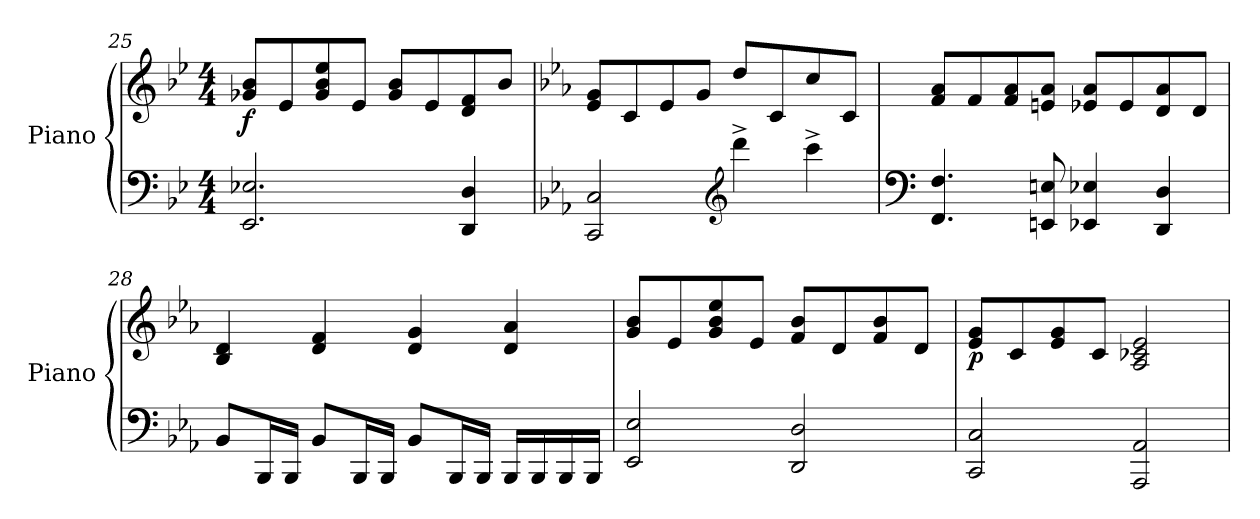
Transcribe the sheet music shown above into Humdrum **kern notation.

**kern	**kern	**dynam
*part1	*part1	*part1
*staff2	*staff1	*staff1/2
*I"Piano	*	*
*I'Piano	*	*
*clefF4	*clefG2	*
*k[b-e-]	*k[b-e-]	*
*M4/4	*M4/4	*
=25	=25	=25
!	!	!LO:DY:b
2.EE-/ 2.E-X/	8g-X/ 8b-/L	f
.	8e-/	.
.	8g-/ 8b-/ 8ee-/	.
.	8e-/J	.
.	8g-/ 8b-/L	.
.	8e-/	.
4DD/ 4D/	8d/ 8f/	.
.	8b-/J	.
!!LO:LB:g=z
=26	=26	=26
*k[b-e-a-]	*k[b-e-a-]	*
2CC/ 2C/	8e-/ 8g/L	.
.	8c/	.
.	8e-/	.
.	8g/J	.
*clefG2	*	*
4ddd^>\	8dd/L	.
.	8c/	.
4ccc^>\	8cc/	.
.	8c/J	.
=27	=27	=27
*clefF4	*	*
4.FF/ 4.F/	8f/ 8a-/L	.
.	8f/	.
.	8f/ 8a-/	.
8EEn/ 8En/	8en/ 8a-/J	.
4EE-X/ 4E-X/	8e-X/ 8a-/L	.
.	8e-/	.
4DD/ 4D/	8d/ 8a-/	.
.	8d/J	.
=28	=28	=28
8BB-/L	4B-/ 4d/	.
16BBB-/L	.	.
16BBB-/JJ	.	.
8BB-/L	4d/ 4f/	.
16BBB-/L	.	.
16BBB-/JJ	.	.
8BB-/L	4d/ 4g/	.
16BBB-/L	.	.
16BBB-/JJ	.	.
16BBB-/LL	4d/ 4a-/	.
16BBB-/	.	.
16BBB-/	.	.
16BBB-/JJ	.	.
=29	=29	=29
2EE-/ 2E-/	8g/ 8b-/L	.
.	8e-/	.
.	8g/ 8b-/ 8ee-/	.
.	8e-/J	.
2DD/ 2D/	8f/ 8b-/L	.
.	8d/	.
.	8f/ 8b-/	.
.	8d/J	.
!!LO:LB:g=z
=30	=30	=30
!	!	!LO:DY:b
2CC/ 2C/	8e-/ 8g/L	p
.	8c/	.
.	8e-/ 8g/	.
.	8c/J	.
2AAA-/ 2AA-/	2A-/ 2c-X/ 2e-/	.
=	=	=
*-	*-	*-
